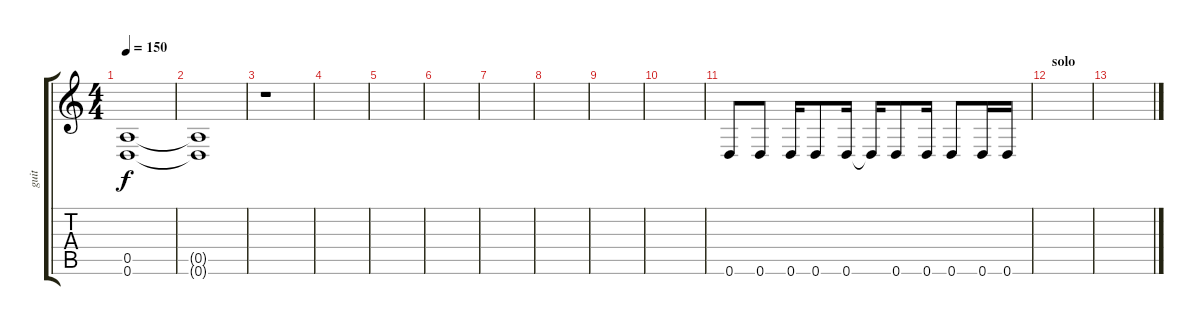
\track ("guit" "guit") {instrument distortionguitar}
\staff {score tabs}
\tuning (E4 B3 G3 D3 A2 D2) {hide}
\ts (4 4)
\tempo 150
\clef g2
\ks c
(0.5{t} 0.6{t}).1{dy f} |
(0.5{t} 0.6{t}).1 |
r.1 |
|
|
|
|
|
|
|
0.6.8 0.6.8 0.6.16 0.6.8 0.6.16 0.6{t}.16 0.6.8 0.6.16 0.6.8 0.6.16 0.6.16 |
\section ("" "solo")
|
\section ("" "")
